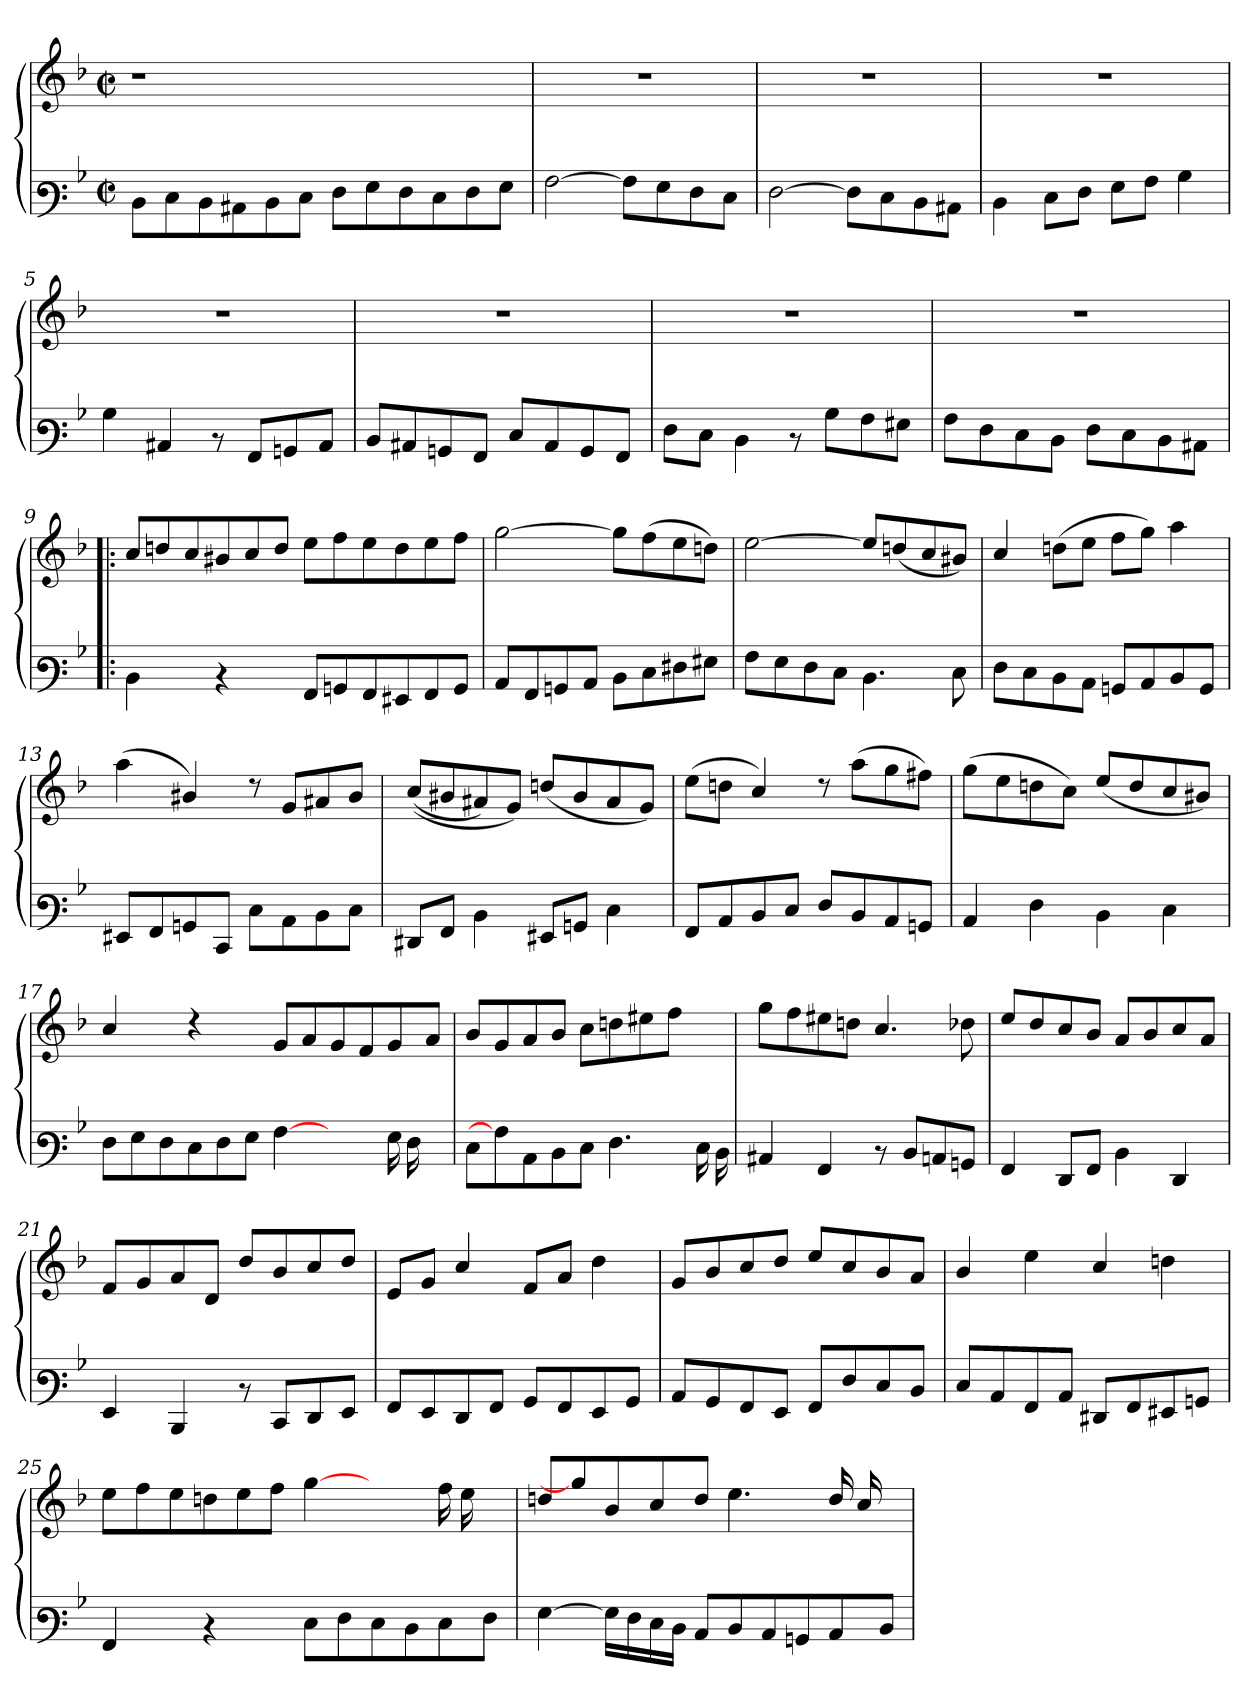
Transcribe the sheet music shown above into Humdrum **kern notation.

**kern	**kern
*part1	*part1
*staff2	*staff1
*clefF3	*clefG3
*k[b-]	*k[b-]
*M2/2	*M2/2
*met(c|)	*met(c|)
=1	=1
8D\L	1r
8E\	.
8D\	.
8C#X\	.
8D\	.
8E\J	.
8F\L	.
8G\	.
8F\	2ryy
8E\	.
8F\	.
8G\J	.
=2	=2
[>2A\	1r
8A\L]	.
8G\	.
8F\	.
8E\J	.
=3	=3
[>2F\	1r
8F\L]	.
8E\	.
8D\	.
8C#X\J	.
=4	=4
4D\	1r
8E\L	.
8F\J	.
8G\L	.
8A\J	.
4B-\	.
=5	=5
4B-\	1r
4C#X/	.
8rD	.
8AA/L	.
8BBn/	.
8C#/J	.
!!LO:LB:g=z
=6	=6
8D/L	1r
8C#X/	.
8BBn/	.
8AA/J	.
8E/L	.
8C#/	.
8BB/	.
8AA/J	.
=7	=7
8F\L	1r
8E\J	.
4D\	.
8rD	.
8B-\L	.
8A\	.
8G#X\J	.
=8	=8
8A\L	1r
8F\	.
8E\	.
8D\J	.
8F\L	.
8E\	.
8D\	.
8C#X\J	.
=9!|:	=9!|:
4D\	8a/L
.	8bn/
8ryy	8a/
4rD	8g#X/
.	8a/
8ryy	8b/J
8AA/L	8cc\L
8BBn/	8dd\
8AA/	8cc\
8GG#X/	8b\
8AA/	8cc\
8BB/J	8dd\J
=10	=10
8C/L	[>2ee\
8AA/	.
8BBn/	.
8C/J	.
8D\L	8ee\L]
8E\	(>8dd\
8F#X\	8cc\
8G#X\J	8bn\J)
!!LO:LB:g=z
=11	=11
8A\L	[>2cc\
8G\	.
8F\	.
8E\J	.
4.D\	8cc/L]
.	(<8bn/
.	8a/
8E\	8g#X/J)
=12	=12
8F\L	4a/
8E\	.
8D\	(>8bn\L
8C\J	8cc\J
8BBn/L	8dd\L
8C/	8ee\J)
8D/	4ff\
8BB/J	.
=13	=13
8GG#X/L	(>4ff\
8AA/	.
8BBn/	4g#X/)
8EE/J	.
8E\L	8rb
8C\	8e/L
8D\	8f#X/
8E\J	8g#/J
=14	=14
8FF#X/L	(<(<8a/L
8AA/J	8g#X/
4D\	8f#X/)
.	8e/J)
8GG#X/L	(<8bn/L
8BBn/J	8g#/
4E\	8f#/
.	8e/J)
=15	=15
8AA/L	(>8cc\L
8C/	8bn\J
8D/	4a/)
8E/J	.
8F/L	8rb
8D/	(>8ff\L
8C/	8ee\
8BBn/J	8dd#X\J)
!!LO:LB:g=z
=16	=16
4C/	(>8ee\L
.	8cc\
4F\	8bn\
.	8a\J)
4D\	(<8cc/L
.	8b/
4E\	8a/
.	8g#X/J)
=17	=17
8F\L	4a/
8G\	.
8F\	8ryy
8E\	4rb
8F\	.
8G\J	8ryy
[4A\	8e/L
.	8f/
4ryy	8e/
.	8d/
16G\KK	8e/
16F\kk	.
8ryy	8f/J
=18	=18
8E\L	8g/L
8A\]	8e/
8C\	8f/
8D\	8g/J
8E\J	8a\L
4.F\	8bn\
.	8cc#X\
.	8dd\J
16E\KK	8ryy
16D\kk	.
=19	=19
4C#X/	8ee\L
.	8dd\
4AA/	8cc#X\
.	8bn\J
8rD	4.a/
8D/L	.
8Cn/	.
8BB/J	8b-X\
=20	=20
4AA/	8cc/L
.	8b-/
8FF/L	8a/
8AA/J	8g/J
4D\	8f/L
.	8g/
4FF/	8a/
.	8f/J
!!LO:LB:g=z
=21	=21
4GG/	8d/L
.	8e/
4DD/	8f/
.	8B-/J
8rD	8b-/L
8EE/L	8g/
8FF/	8a/
8GG/J	8b-/J
=22	=22
8AA/L	8c/L
8GG/	8e/J
8FF/	4a/
8AA/J	.
8BB-/L	8d/L
8AA/	8f/J
8GG/	4b-\
8BB-/J	.
=23	=23
8C/L	8e/L
8BB-/	8g/
8AA/	8a/
8GG/J	8b-/J
8AA/L	8cc/L
8F/	8a/
8E/	8g/
8D/J	8f/J
=24	=24
8E/L	4g/
8C/	.
8AA/	4cc\
8C/J	.
8FF#X/L	4a/
8AA/	.
8GG#X/	4bn\
8BBn/J	.
=25	=25
4AA/	8cc\L
.	8dd\
8ryy	8cc\
4rD	8bn\
.	8cc\
8ryy	8dd\J
8E\L	[4ee\
8F\	.
8E\	4ryy
8D\	.
8E\	16dd\KK
.	16cc\kk
8F\J	8ryy
!!LO:LB:g=z
=26	=26
[>4G\	8bn/L
.	8ee\]
16G\LL]	8g/
16F\	.
16E\	8a/
16D\JJ	.
8C/L	8b/J
8D/	4.cc\
8C/	.
8BBn/	.
8C/	16b/KK
.	16a/kk
8D/J	8ryy
=	=
*-	*-
